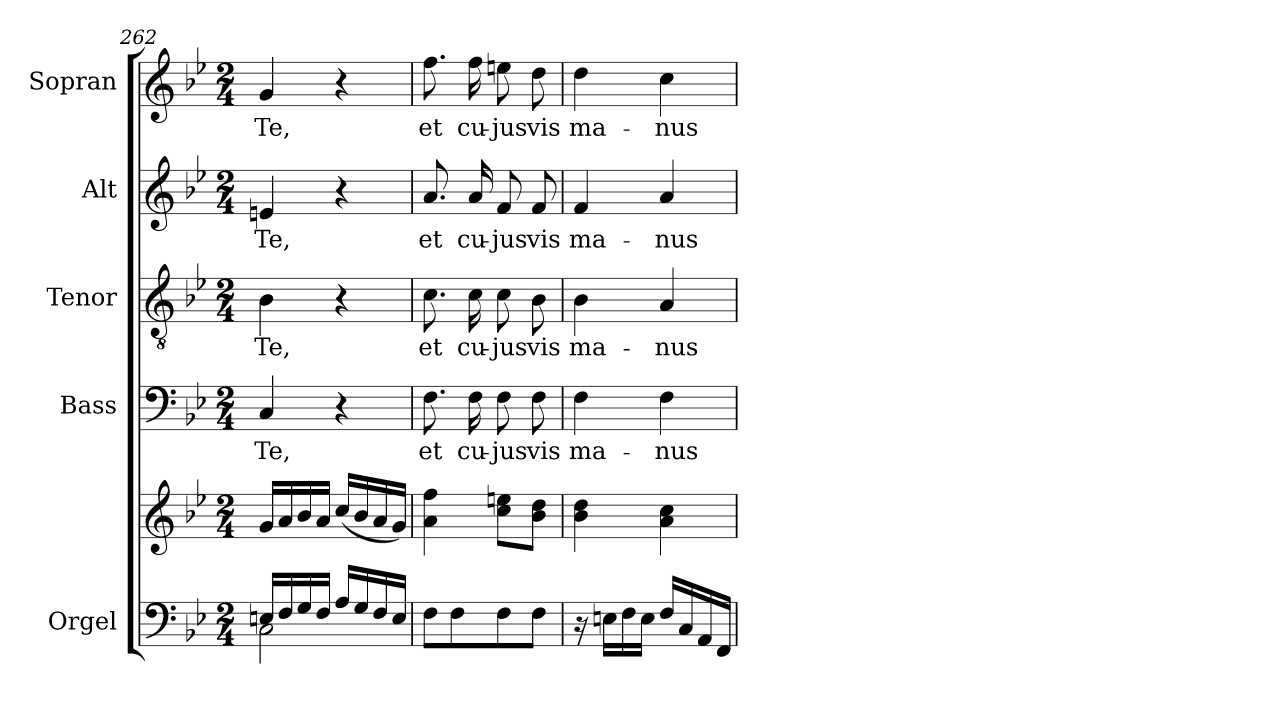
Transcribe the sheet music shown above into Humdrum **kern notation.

**kern	**kern	**kern	**text	**kern	**text	**kern	**text	**kern	**text
*part5	*part5	*part4	*part4	*part3	*part3	*part2	*part2	*part1	*part1
*staff6	*staff5	*staff4	*staff4	*staff3	*staff3	*staff2	*staff2	*staff1	*staff1
*I"Orgel	*	*I"Bass	*	*I"Tenor	*	*I"Alt	*	*I"Sopran	*
*I'Org.	*	*I'B.	*	*I'T.	*	*I'A.	*	*I'S.	*
*clefF4	*clefG2	*clefF4	*	*clefGv2	*	*clefG2	*	*clefG2	*
*k[b-e-]	*k[b-e-]	*k[b-e-]	*	*k[b-e-]	*	*k[b-e-]	*	*k[b-e-]	*
*B-:	*B-:	*B-:	*	*B-:	*	*B-:	*	*B-:	*
*M2/4	*M2/4	*M2/4	*	*M2/4	*	*M2/4	*	*M2/4	*
=262	=262	=262	=262	=262	=262	=262	=262	=262	=262
*^	*	*	*	*	*	*	*	*	*
!	!	!	!	!LO:LY:b	!	!LO:LY:b	!	!LO:LY:b	!	!LO:LY:b
16En/LL	2C\	16g/LL	4C/	Te,	4B-\	Te,	4en/	Te,	4g/	Te,
16F/	.	16a/	.	.	.	.	.	.	.	.
16G/	.	16b-/	.	.	.	.	.	.	.	.
16F/JJ	.	16a/JJ	.	.	.	.	.	.	.	.
16A/LL	.	(<16cc/LL	4r	.	4r	.	4r	.	4r	.
16G/	.	16b-/	.	.	.	.	.	.	.	.
16F/	.	16a/	.	.	.	.	.	.	.	.
16E/JJ	.	16g/JJ)	.	.	.	.	.	.	.	.
*v	*v	*	*	*	*	*	*	*	*	*
=263	=263	=263	=263	=263	=263	=263	=263	=263	=263
!	!	!	!LO:LY:b	!	!LO:LY:b	!	!LO:LY:b	!	!LO:LY:b
8F\L	4a\ 4ff\	8.F\	et	8.c\	et	8.a/	et	8.ff\	et
8F\	.	.	.	.	.	.	.	.	.
!	!	!	!LO:LY:b	!	!LO:LY:b	!	!LO:LY:b	!	!LO:LY:b
.	.	16F\	cu-	16c\	cu-	16a/	cu-	16ff\	cu-
!	!	!	!LO:LY:b	!	!LO:LY:b	!	!LO:LY:b	!	!LO:LY:b
8F\	8cc\ 8een\L	8F\	-jus	8c\	-jus	8f/	-jus	8een\	-jus
!	!	!	!LO:LY:b	!	!LO:LY:b	!	!LO:LY:b	!	!LO:LY:b
8F\J	8b-\ 8dd\J	8F\	vis	8B-\	vis	8f/	vis	8dd\	vis
=264	=264	=264	=264	=264	=264	=264	=264	=264	=264
!	!	!	!LO:LY:b	!	!LO:LY:b	!	!LO:LY:b	!	!LO:LY:b
16r	4b-\ 4dd\	4F\	ma-	4B-\	ma-	4f/	ma-	4dd\	ma-
16En\LL	.	.	.	.	.	.	.	.	.
16F\	.	.	.	.	.	.	.	.	.
16E\JJ	.	.	.	.	.	.	.	.	.
!	!	!	!LO:LY:b	!	!LO:LY:b	!	!LO:LY:b	!	!LO:LY:b
16F/LL	4a\ 4cc\	4F\	-nus	4A/	-nus	4a/	-nus	4cc\	-nus
16C/	.	.	.	.	.	.	.	.	.
16AA/	.	.	.	.	.	.	.	.	.
16FF/JJ	.	.	.	.	.	.	.	.	.
=	=	=	=	=	=	=	=	=	=
*-	*-	*-	*-	*-	*-	*-	*-	*-	*-
